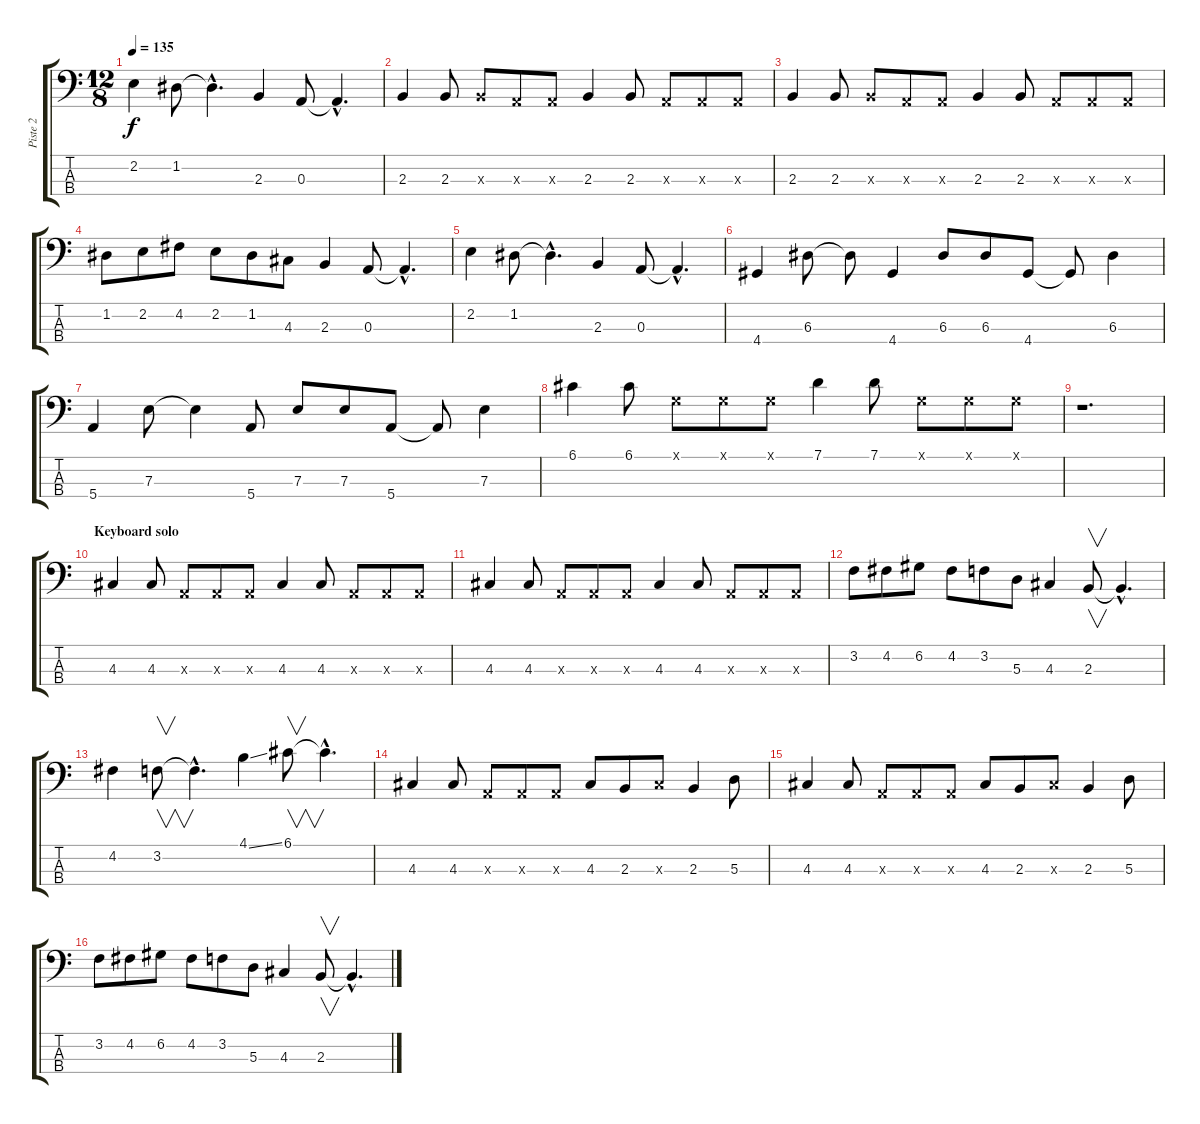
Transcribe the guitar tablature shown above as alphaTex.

\track ("Piste 2" "Piste 2") {instrument electricbassfinger}
\staff {score tabs}
\tuning (G2 D2 A1 E1) {hide}
\ts (12 8)
\tempo 135
\clef f4
\ks c
2.2.4{dy f} 1.2.8 1.2{hac t}.4{d} 2.3.4 0.3.8 0.3{hac t}.4{d} |
2.3.4 2.3.8 2.3{x}.8 0.3{x}.8 0.3{x}.8 2.3.4 2.3.8 0.3{x}.8 0.3{x}.8 0.3{x}.8 |
2.3.4 2.3.8 2.3{x}.8 0.3{x}.8 0.3{x}.8 2.3.4 2.3.8 0.3{x}.8 0.3{x}.8 0.3{x}.8 |
1.2.8 2.2.8 4.2.8 2.2.8 1.2.8 4.3.8 2.3.4 0.3.8 0.3{hac t}.4{d} |
2.2.4 1.2.8 1.2{hac t}.4{d} 2.3.4 0.3.8 0.3{hac t}.4{d} |
4.4.4 6.3.8 6.3{t}.8 4.4.4 6.3.8 6.3.8 4.4.8 4.4{t}.8 6.3.4 |
5.4.4 7.3.8 7.3{t}.4 5.4.8 7.3.8 7.3.8 5.4.8 5.4{t}.8 7.3.4 |
6.1.4 6.1.8 0.1{x}.8 0.1{x}.8 0.1{x}.8 7.1.4 7.1.8 0.1{x}.8 0.1{x}.8 0.1{x}.8 |
r.1{d} |
\section ("" "Keyboard solo")
4.3.4 4.3.8 0.3{x}.8 0.3{x}.8 0.3{x}.8 4.3.4 4.3.8 0.3{x}.8 0.3{x}.8 0.3{x}.8 |
4.3.4 4.3.8 0.3{x}.8 0.3{x}.8 0.3{x}.8 4.3.4 4.3.8 0.3{x}.8 0.3{x}.8 0.3{x}.8 |
3.2.8 4.2.8 6.2.8 4.2.8 3.2.8 5.3.8 4.3.4 2.3.8{v} 2.3{hac t}.4{d} |
4.2.4 3.2.8{v} 3.2{hac t}.4{d} 4.1{ss}.4 6.1.8{v} 6.1{hac t}.4{d} |
4.3.4 4.3.8 0.3{x}.8 0.3{x}.8 0.3{x}.8 4.3.8 2.3.8 4.3{x}.8 2.3.4 5.3.8 |
4.3.4 4.3.8 0.3{x}.8 0.3{x}.8 0.3{x}.8 4.3.8 2.3.8 4.3{x}.8 2.3.4 5.3.8 |
3.2.8 4.2.8 6.2.8 4.2.8 3.2.8 5.3.8 4.3.4 2.3.8{v} 2.3{hac t}.4{d}
